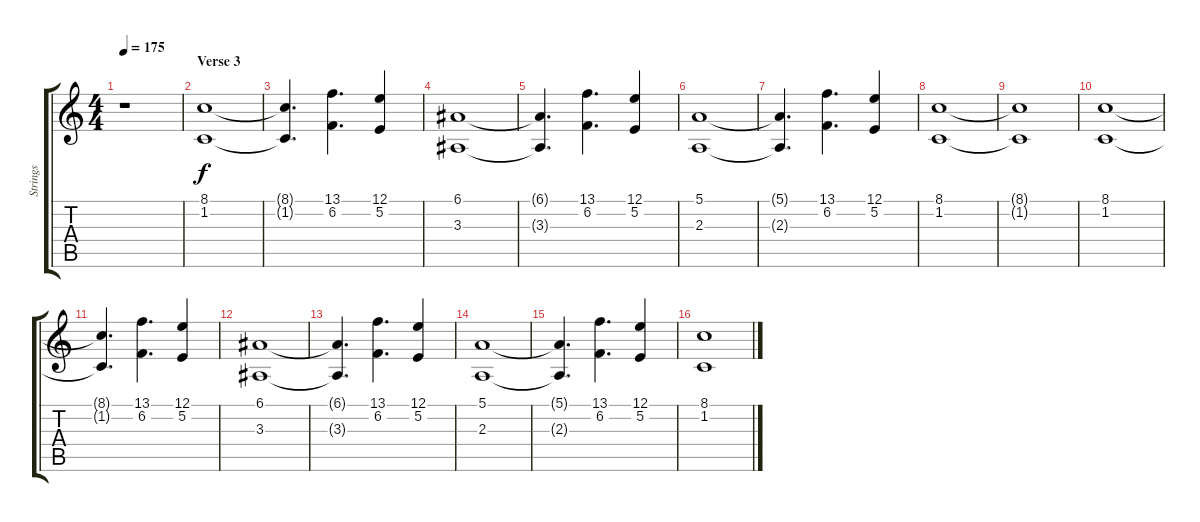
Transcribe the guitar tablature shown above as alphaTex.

\track ("Strings" "Strings") {instrument synthstrings1}
\staff {score tabs}
\tuning (E4 B3 G3 D3 A2 E2) {hide}
\ts (4 4)
\tempo 175
\clef g2
\ks c
r.1{dy f} |
\section ("" "Verse 3")
(8.1 1.2).1 |
(8.1{t} 1.2{t}).4{d} (13.1 6.2).4{d} (12.1 5.2).4 |
(6.1 3.3).1 |
(6.1{t} 3.3{t}).4{d} (13.1 6.2).4{d} (12.1 5.2).4 |
(5.1 2.3).1 |
(5.1{t} 2.3{t}).4{d} (13.1 6.2).4{d} (12.1 5.2).4 |
(8.1 1.2).1 |
(8.1{t} 1.2{t}).1 |
(8.1 1.2).1 |
(8.1{t} 1.2{t}).4{d} (13.1 6.2).4{d} (12.1 5.2).4 |
(6.1 3.3).1 |
(6.1{t} 3.3{t}).4{d} (13.1 6.2).4{d} (12.1 5.2).4 |
(5.1 2.3).1 |
(5.1{t} 2.3{t}).4{d} (13.1 6.2).4{d} (12.1 5.2).4 |
(8.1 1.2).1
